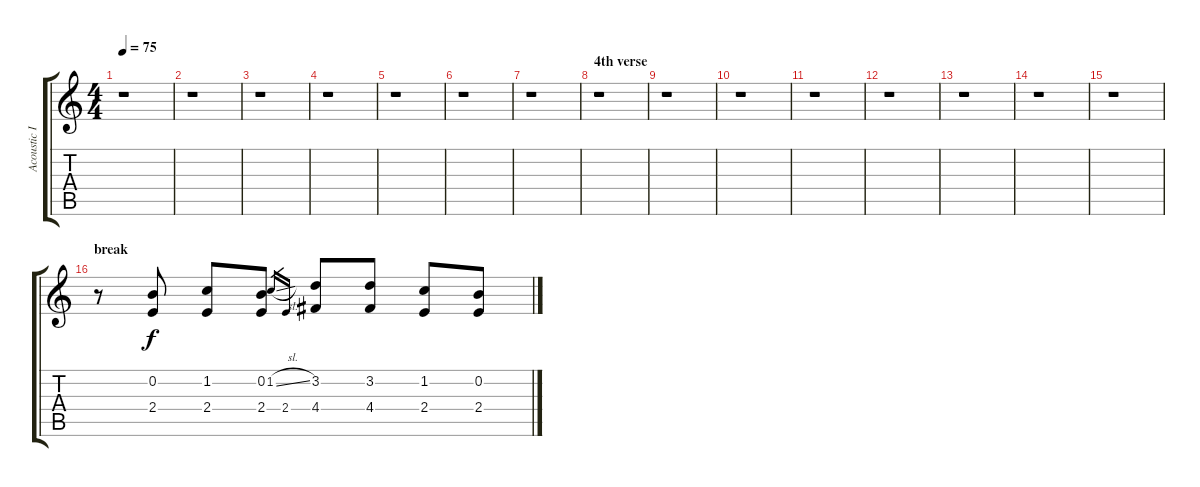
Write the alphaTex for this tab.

\track ("Acoustic II" "Acoustic I") {instrument acousticguitarsteel}
\staff {score tabs}
\tuning (E4 B3 G3 D3 A2 E2) {hide}
\ts (4 4)
\tempo 75
\clef g2
\ks aminor
r.1{dy f} |
r.1 |
r.1 |
r.1 |
r.1 |
r.1 |
r.1 |
\section ("" "4th verse")
r.1 |
r.1 |
r.1 |
r.1 |
r.1 |
r.1 |
r.1 |
r.1 |
\section ("" "break")
r.8 (0.2 2.4).8 (1.2 2.4).8 (0.2 2.4).8 1.2{sl}.16{gr} 2.4.16{gr} (3.2 4.4).8 (3.2 4.4).8 (1.2 2.4).8 (0.2 2.4).8
